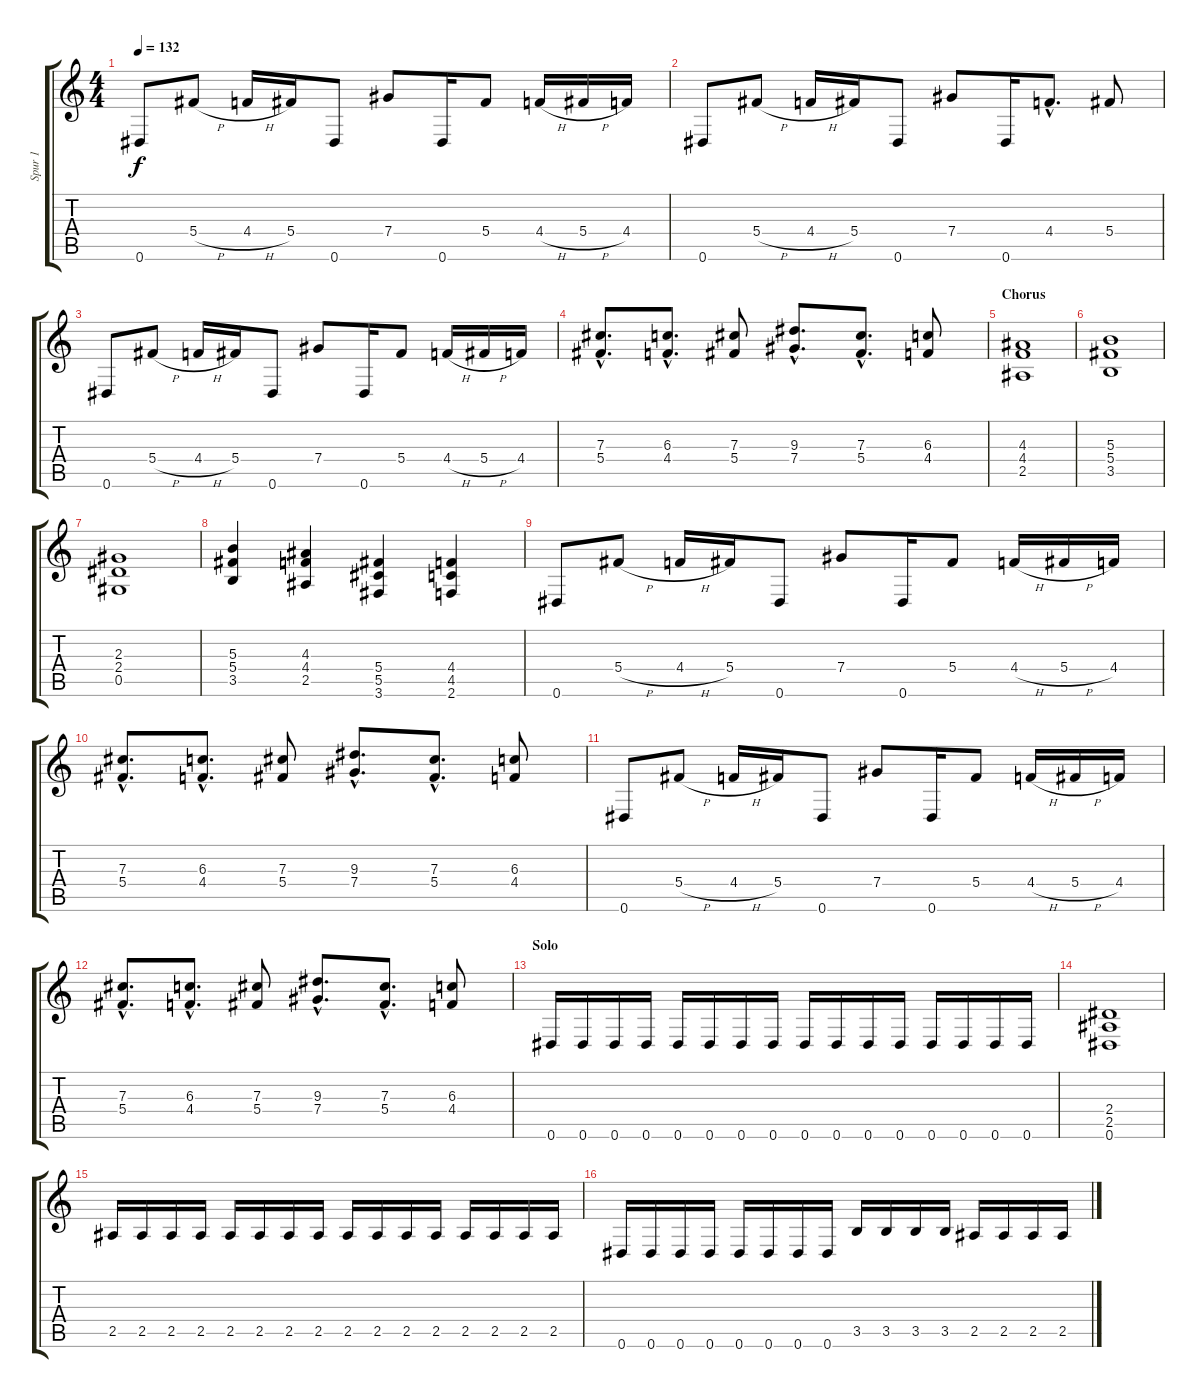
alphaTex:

\track ("Spur 1" "Spur 1") {instrument distortionguitar}
\staff {score tabs}
\tuning (Eb4 Bb3 Gb3 Db3 Ab2 Eb2) {hide}
\ts (4 4)
\tempo 132
\clef g2
\ks c
0.6.8{dy f} 5.4{h}.8 4.4{h}.16 5.4.16 0.6.8 7.4.8 0.6.16 5.4.8 4.4{h}.16 5.4{h}.16 4.4.16 |
0.6.8 5.4{h}.8 4.4{h}.16 5.4.16 0.6.8 7.4.8 0.6.16 4.4{hac}.8{d} 5.4.8 |
0.6.8 5.4{h}.8 4.4{h}.16 5.4.16 0.6.8 7.4.8 0.6.16 5.4.8 4.4{h}.16 5.4{h}.16 4.4.16 |
(7.3{hac} 5.4{hac}).8{d} (6.3{hac} 4.4{hac}).8{d} (7.3 5.4).8 (9.3{hac} 7.4{hac}).8{d} (7.3{hac} 5.4{hac}).8{d} (6.3 4.4).8 |
\section ("" "Chorus")
(4.3 4.4 2.5).1 |
(5.3 5.4 3.5).1 |
(2.3 2.4 0.5).1 |
(5.3 5.4 3.5).4 (4.3 4.4 2.5).4 (5.4 5.5 3.6).4 (4.4 4.5 2.6).4 |
0.6.8 5.4{h}.8 4.4{h}.16 5.4.16 0.6.8 7.4.8 0.6.16 5.4.8 4.4{h}.16 5.4{h}.16 4.4.16 |
(7.3{hac} 5.4{hac}).8{d} (6.3{hac} 4.4{hac}).8{d} (7.3 5.4).8 (9.3{hac} 7.4{hac}).8{d} (7.3{hac} 5.4{hac}).8{d} (6.3 4.4).8 |
0.6.8 5.4{h}.8 4.4{h}.16 5.4.16 0.6.8 7.4.8 0.6.16 5.4.8 4.4{h}.16 5.4{h}.16 4.4.16 |
(7.3{hac} 5.4{hac}).8{d} (6.3{hac} 4.4{hac}).8{d} (7.3 5.4).8 (9.3{hac} 7.4{hac}).8{d} (7.3{hac} 5.4{hac}).8{d} (6.3 4.4).8 |
\section ("" "Solo")
0.6.16 0.6.16 0.6.16 0.6.16 0.6.16 0.6.16 0.6.16 0.6.16 0.6.16 0.6.16 0.6.16 0.6.16 0.6.16 0.6.16 0.6.16 0.6.16 |
(2.4 2.5 0.6).1 |
2.5.16 2.5.16 2.5.16 2.5.16 2.5.16 2.5.16 2.5.16 2.5.16 2.5.16 2.5.16 2.5.16 2.5.16 2.5.16 2.5.16 2.5.16 2.5.16 |
0.6.16 0.6.16 0.6.16 0.6.16 0.6.16 0.6.16 0.6.16 0.6.16 3.5.16 3.5.16 3.5.16 3.5.16 2.5.16 2.5.16 2.5.16 2.5.16
